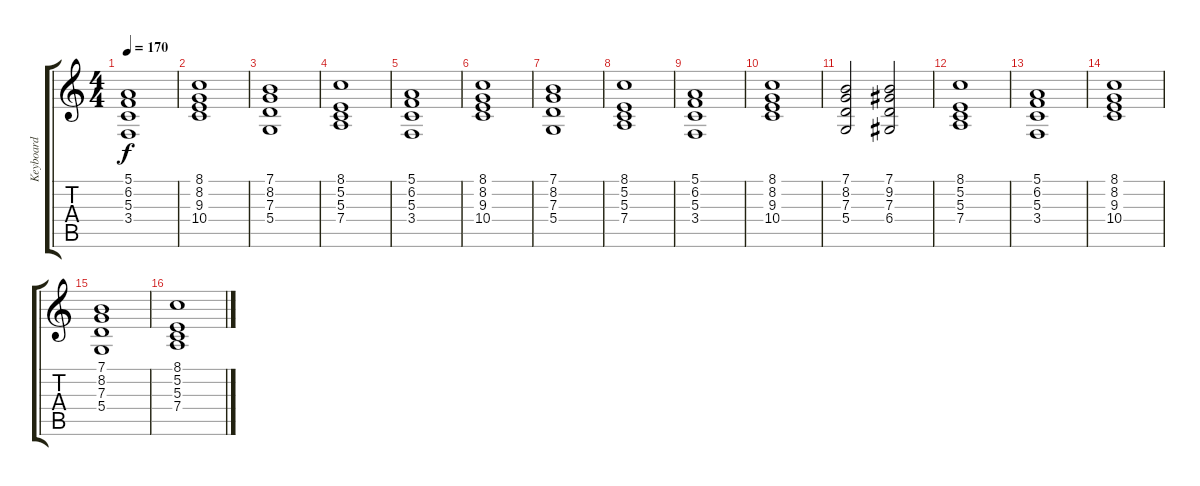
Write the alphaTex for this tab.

\track ("Keyboard" "Keyboard") {instrument pad2warm}
\staff {score tabs}
\tuning (E4 B3 G3 D3 A2 E2) {hide}
\ts (4 4)
\tempo 170
\clef g2
\ks c
(5.1 6.2 5.3 3.4).1{dy f} |
(8.1 8.2 9.3 10.4).1 |
(7.1 8.2 7.3 5.4).1 |
(8.1 5.2 5.3 7.4).1 |
(5.1 6.2 5.3 3.4).1 |
(8.1 8.2 9.3 10.4).1 |
(7.1 8.2 7.3 5.4).1 |
(8.1 5.2 5.3 7.4).1 |
(5.1 6.2 5.3 3.4).1 |
(8.1 8.2 9.3 10.4).1 |
(7.1 8.2 7.3 5.4).2 (7.1 9.2 7.3 6.4).2 |
(8.1 5.2 5.3 7.4).1 |
(5.1 6.2 5.3 3.4).1 |
(8.1 8.2 9.3 10.4).1 |
(7.1 8.2 7.3 5.4).1 |
(8.1 5.2 5.3 7.4).1
